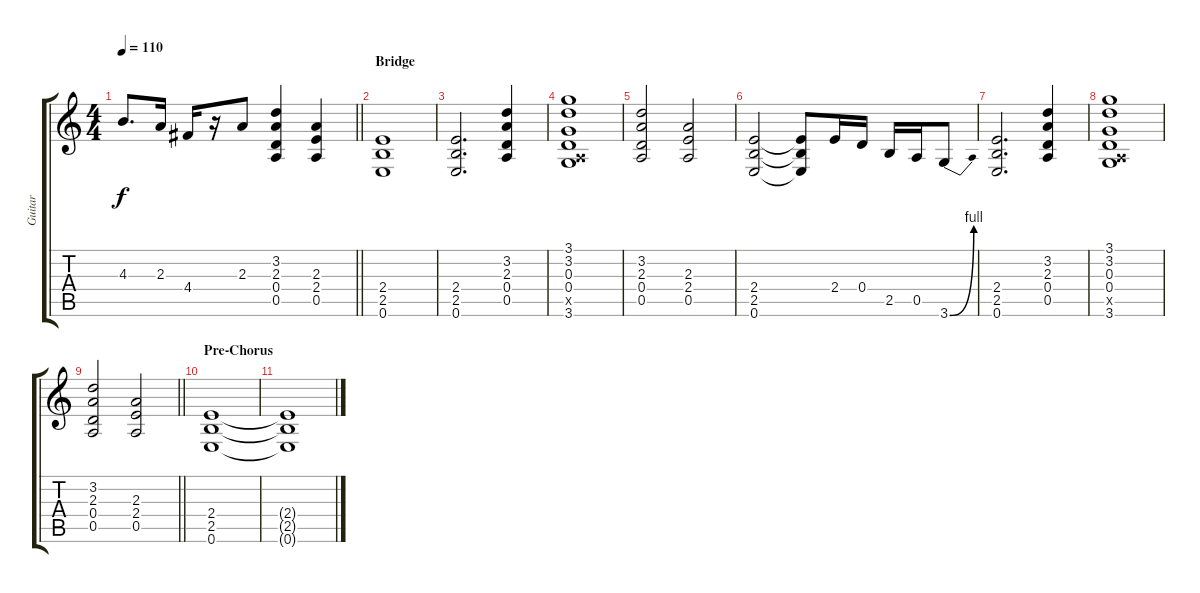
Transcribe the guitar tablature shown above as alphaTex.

\track ("Guitar" "Guitar") {instrument distortionguitar}
\staff {score tabs}
\tuning (E4 B3 G3 D3 A2 E2) {hide}
\ts (4 4)
\tempo 110
\clef g2
\barLineRight lightlight
\ks c
4.3.8{d dy f} 2.3.16 4.4.16 r.16 2.3.8 (3.2 2.3 0.4 0.5).4 (2.3 2.4 0.5).4 |
\section ("" "Bridge")
(2.4 2.5 0.6).1 |
(2.4 2.5 0.6).2{d} (3.2 2.3 0.4 0.5).4 |
(3.1 3.2 0.3 0.4 0.5{x} 3.6).1 |
(3.2 2.3 0.4 0.5).2 (2.3 2.4 0.5).2 |
(2.4 2.5 0.6).2 (2.4{t} 2.5{t} 0.6{t}).8 2.4.16 0.4.16 2.5.16 0.5.16 3.6{be (bend 0 0 60 4)}.8 |
(2.4 2.5 0.6).2{d} (3.2 2.3 0.4 0.5).4 |
(3.1 3.2 0.3 0.4 0.5{x} 3.6).1 |
\barLineRight lightlight
(3.2 2.3 0.4 0.5).2 (2.3 2.4 0.5).2 |
\section ("" "Pre-Chorus")
(2.4 2.5 0.6).1{volume 0} |
(2.4{t} 2.5{t} 0.6{t}).1
